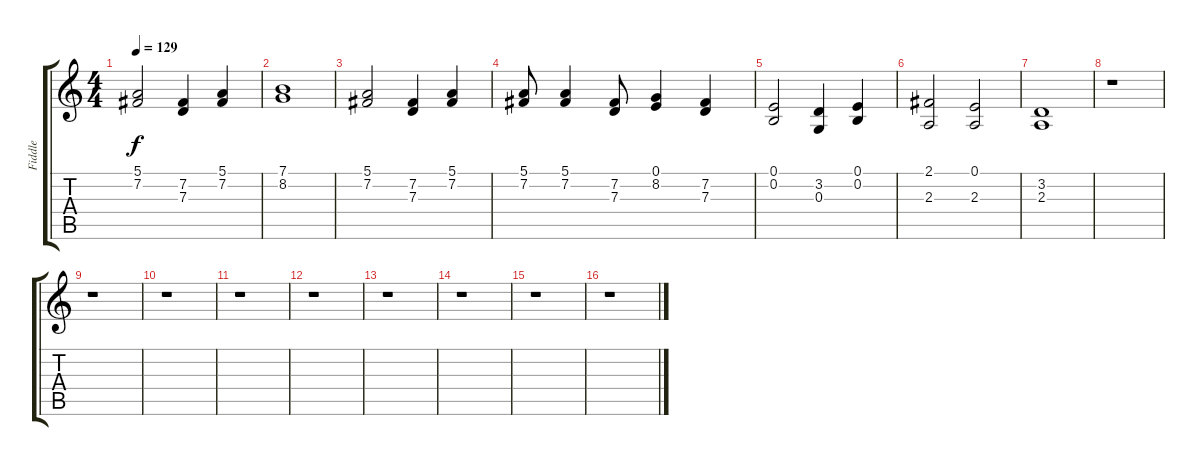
\track ("Fiddle" "Fiddle") {instrument fiddle}
\staff {score tabs}
\tuning (E4 B3 G3 D3 A2 E2) {hide}
\ts (4 4)
\tempo 129
\clef g2
\ks c
(5.1 7.2).2{dy f} (7.2 7.3).4 (5.1 7.2).4 |
(7.1 8.2).1 |
(5.1 7.2).2 (7.2 7.3).4 (5.1 7.2).4 |
(5.1 7.2).8 (5.1 7.2).4 (7.2 7.3).8 (0.1 8.2).4 (7.2 7.3).4 |
(0.1 0.2).2 (3.2 0.3).4 (0.1 0.2).4 |
(2.1 2.3).2 (0.1 2.3).2 |
(3.2 2.3).1 |
r.1 |
r.1 |
r.1 |
r.1 |
r.1 |
r.1 |
r.1 |
r.1 |
r.1
